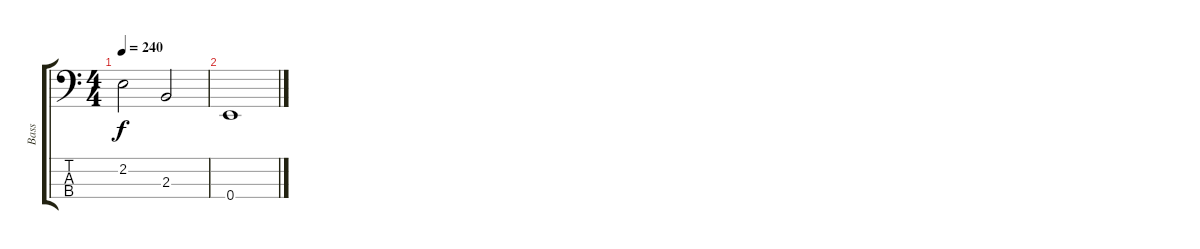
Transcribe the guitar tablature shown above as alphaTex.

\track ("Bass" "Bass") {instrument electricbassfinger}
\staff {score tabs}
\tuning (G2 D2 A1 E1) {hide}
\ts (4 4)
\tempo 240
\clef f4
\ks c
2.2.2{dy f} 2.3.2 |
0.4.1
